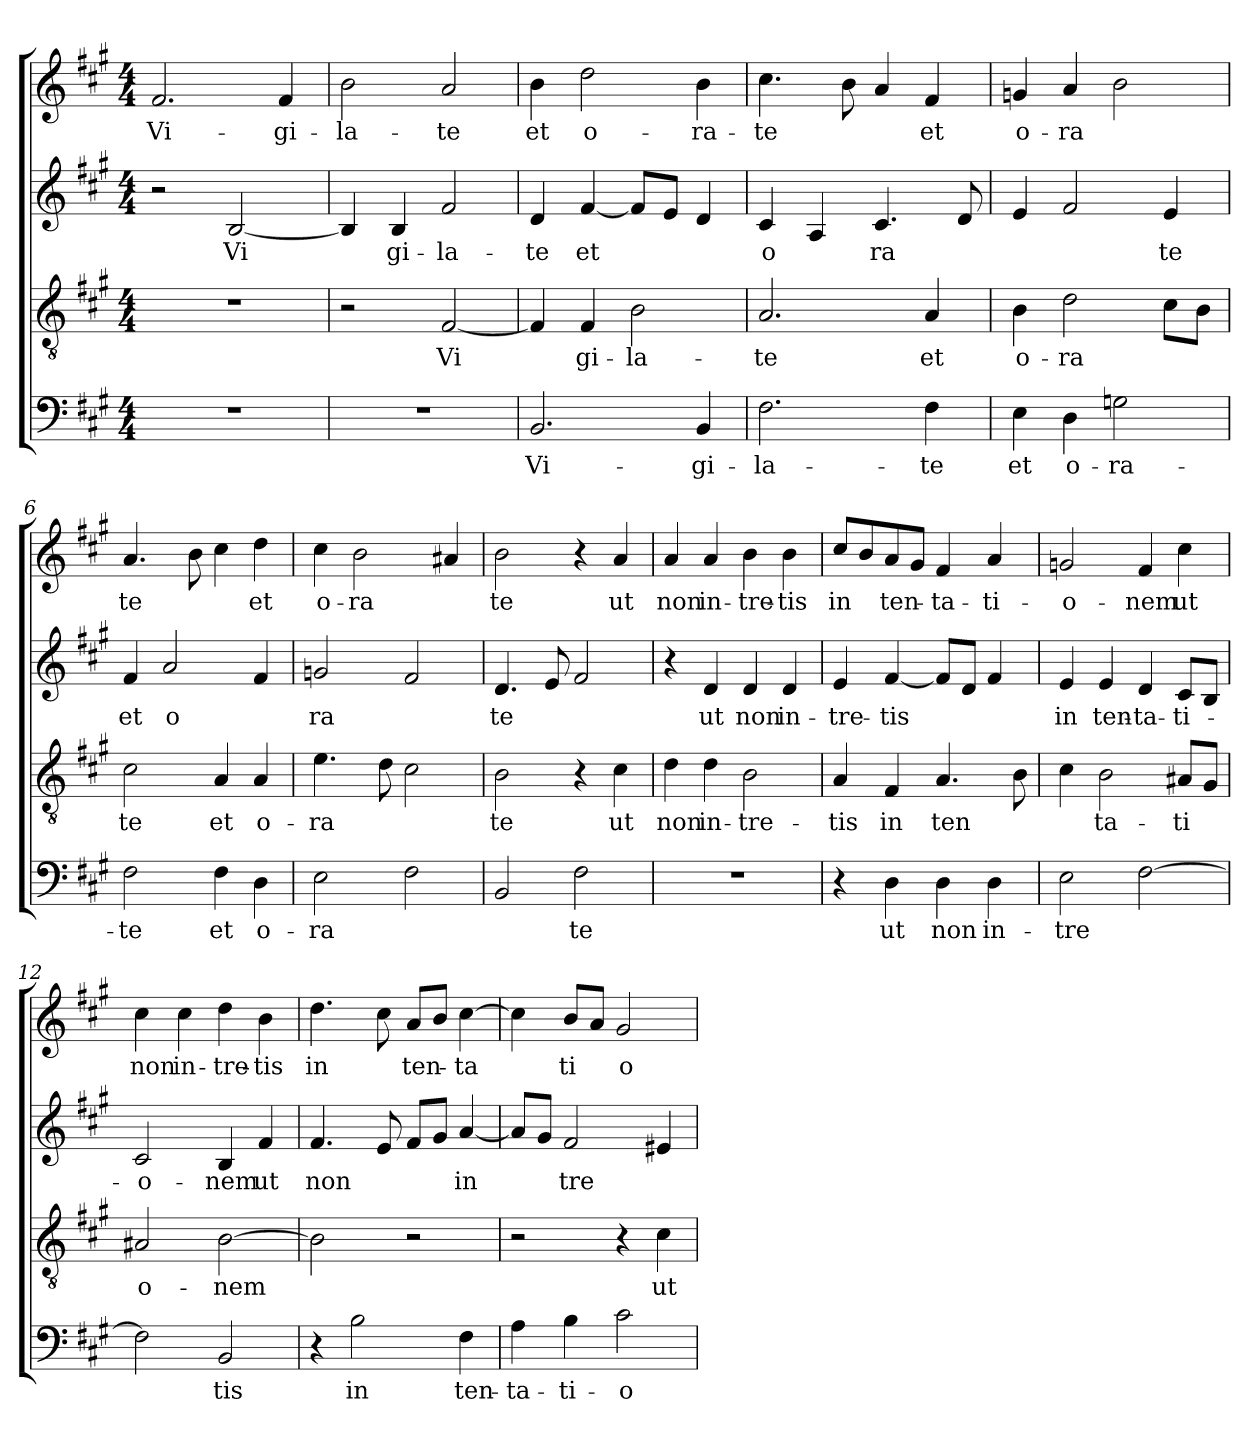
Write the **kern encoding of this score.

**kern	**text	**kern	**text	**kern	**text	**kern	**text
*part4	*part4	*part3	*part3	*part2	*part2	*part1	*part1
*staff4	*staff4	*staff3	*staff3	*staff2	*staff2	*staff1	*staff1
*clefF4	*	*clefGv2	*	*clefG2	*	*clefG2	*
*k[f#c#g#]	*	*k[f#c#g#]	*	*k[f#c#g#]	*	*k[f#c#g#]	*
*A:	*	*A:	*	*A:	*	*A:	*
*M4/4	*	*M4/4	*	*M4/4	*	*M4/4	*
=1	=1	=1	=1	=1	=1	=1	=1
!	!	!	!	!	!	!	!LO:LY:b
1r	.	1r	.	2r	.	2.f#</	Vi-
!	!	!	!	!	!LO:LY:b	!	!
.	.	.	.	[<2B/	Vi	.	.
!	!	!	!	!	!	!	!LO:LY:b
.	.	.	.	.	.	4f#/	-gi-
=2	=2	=2	=2	=2	=2	=2	=2
!	!	!	!	!	!	!	!LO:LY:b
1r	.	2r	.	4B/]	.	2b\	-la-
!	!	!	!	!	!LO:LY:b	!	!
.	.	.	.	4B/	gi-	.	.
!	!	!	!LO:LY:b	!	!LO:LY:b	!	!LO:LY:b
.	.	[<2F#/	Vi	2f#/	-la-	2a/	-te
=3	=3	=3	=3	=3	=3	=3	=3
!	!LO:LY:b	!	!	!	!LO:LY:b	!	!LO:LY:b
2.BB/	Vi-	4F#/]	.	4d/	-te	4b\	et
!	!	!	!LO:LY:b	!	!LO:LY:b	!	!LO:LY:b
.	.	4F#/	gi-	[<4f#/	et	2dd\	o-
!	!	!	!LO:LY:b	!	!	!	!
.	.	2B\	-la-	8f#/L]	.	.	.
.	.	.	.	8e/J	.	.	.
!	!LO:LY:b	!	!	!	!	!	!LO:LY:b
4BB/	-gi-	.	.	4d/	.	4b\	-ra-
=4	=4	=4	=4	=4	=4	=4	=4
!	!LO:LY:b	!	!LO:LY:b	!	!LO:LY:b:rj	!	!LO:LY:b
2.F#\	-la-	2.A/	-te	4c#/	o	4.cc#\	-te
.	.	.	.	4A/	.	.	.
.	.	.	.	.	.	8b\	.
!	!	!	!	!	!LO:LY:b	!	!
.	.	.	.	4.c#/	ra	4a/	.
!	!LO:LY:b	!	!LO:LY:b	!	!	!	!LO:LY:b
4F#\	-te	4A/	et	.	.	4f#/	et
.	.	.	.	8d/	.	.	.
=5	=5	=5	=5	=5	=5	=5	=5
!	!LO:LY:b	!	!LO:LY:b	!	!	!	!LO:LY:b
4E\	et	4B\	o-	4e/	.	4gn/	o-
!	!LO:LY:b	!	!LO:LY:b	!	!	!	!LO:LY:b
4D\	o-	2d\	-ra	2f#/	.	4a/	-ra
!	!LO:LY:b	!	!	!	!	!	!
2Gn\	-ra-	.	.	.	.	2b\	.
!	!	!	!	!	!LO:LY:b	!	!
.	.	8c#\L	.	4e/	te	.	.
.	.	8B\J	.	.	.	.	.
=6	=6	=6	=6	=6	=6	=6	=6
!	!LO:LY:b	!	!LO:LY:b	!	!LO:LY:b	!	!LO:LY:b
2F#\	-te	2c#\	te	4f#/	et	4.a/	te
!	!	!	!	!	!LO:LY:b:rj	!	!
.	.	.	.	2a/	o	.	.
.	.	.	.	.	.	8b\	.
!	!LO:LY:b	!	!LO:LY:b	!	!	!	!
4F#\	et	4A/	et	.	.	4cc#\	.
!	!LO:LY:b	!	!LO:LY:b	!	!	!	!LO:LY:b
4D\	o-	4A/	o-	4f#/	.	4dd\	et
=7	=7	=7	=7	=7	=7	=7	=7
!	!LO:LY:b	!	!LO:LY:b	!	!LO:LY:b	!	!LO:LY:b
2E\	-ra	4.e\	-ra	2gn/	ra	4cc#\	o-
!	!	!	!	!	!	!	!LO:LY:b
.	.	.	.	.	.	2b\	-ra
.	.	8d\	.	.	.	.	.
2F#\	.	2c#\	.	2f#/	.	.	.
.	.	.	.	.	.	4a#X/	.
!!LO:LB:g=z
=8	=8	=8	=8	=8	=8	=8	=8
!	!	!	!LO:LY:b	!	!LO:LY:b	!	!LO:LY:b
2BB/	.	2B\	te	4.d/	te	2b\	te
.	.	.	.	8e/	.	.	.
!	!LO:LY:b	!	!	!	!	!	!
2F#\	te	4r	.	2f#/	.	4r	.
!	!	!	!LO:LY:b	!	!	!	!LO:LY:b
.	.	4c#\	ut	.	.	4a/	ut
=9	=9	=9	=9	=9	=9	=9	=9
!	!	!	!LO:LY:b	!	!	!	!LO:LY:b
1r	.	4d\	non	4r	.	4a/	non
!	!	!	!LO:LY:b	!	!LO:LY:b	!	!LO:LY:b
.	.	4d\	in-	4d/	ut	4a/	in-
!	!	!	!LO:LY:b	!	!LO:LY:b	!	!LO:LY:b
.	.	2B\	-tre-	4d/	non	4b\	-tre-
!	!	!	!	!	!LO:LY:b	!	!LO:LY:b
.	.	.	.	4d/	in-	4b\	-tis
=10	=10	=10	=10	=10	=10	=10	=10
!	!	!	!LO:LY:b	!	!LO:LY:b	!	!LO:LY:b
4r	.	4A/	-tis	4e/	-tre-	8cc#/L	in
.	.	.	.	.	.	8b/	.
!	!LO:LY:b	!	!LO:LY:b	!	!LO:LY:b	!	!LO:LY:b
4D\	ut	4F#/	in	[<4f#/	-tis	8a/	ten-
.	.	.	.	.	.	8g#/J	.
!	!LO:LY:b	!	!LO:LY:b	!	!	!	!LO:LY:b
4D\	non	4.A/	ten	8f#/L]	.	4f#/	-ta-
.	.	.	.	8d/J	.	.	.
!	!LO:LY:b	!	!	!	!	!	!LO:LY:b
4D\	in-	.	.	4f#/	.	4a/	-ti-
.	.	8B\	.	.	.	.	.
=11	=11	=11	=11	=11	=11	=11	=11
!	!LO:LY:b	!	!	!	!LO:LY:b	!	!LO:LY:b
2E\	-tre	4c#\	.	4e/	in	2gn/	-o-
!	!	!	!LO:LY:b	!	!LO:LY:b	!	!
.	.	2B\	ta-	4e/	ten-	.	.
!	!	!	!	!	!LO:LY:b	!	!LO:LY:b
[>2F#\	.	.	.	4d/	-ta-	4f#/	-nem
!	!	!	!LO:LY:b	!	!LO:LY:b	!	!LO:LY:b
.	.	8A#X/L	-ti	8c#/L	-ti-	4cc#\	ut
.	.	8G#/J	.	8B/J	.	.	.
=12	=12	=12	=12	=12	=12	=12	=12
!	!	!	!LO:LY:b	!	!LO:LY:b	!	!LO:LY:b
2F#\]	.	2A#X/	o-	2c#/	-o-	4cc#\	non
!	!	!	!	!	!	!	!LO:LY:b
.	.	.	.	.	.	4cc#\	in-
!	!LO:LY:b	!	!LO:LY:b	!	!LO:LY:b	!	!LO:LY:b
2BB/	tis	[<2B\	-nem	4B/	-nem	4dd\	-tre-
!	!	!	!	!	!LO:LY:b	!	!LO:LY:b
.	.	.	.	4f#/	ut	4b\	-tis
!!LO:LB:g=z
=13	=13	=13	=13	=13	=13	=13	=13
!	!	!	!	!	!LO:LY:b	!	!LO:LY:b
4r	.	2B\]	.	4.f#/	non	4.dd\	in
!	!LO:LY:b	!	!	!	!	!	!
2B\	in	.	.	.	.	.	.
.	.	.	.	8e/	.	8cc#\	.
!	!	!	!	!	!	!	!LO:LY:b
.	.	2r	.	8f#/L	.	8a/L	ten-
.	.	.	.	8g#/J	.	8b/J	.
!	!LO:LY:b	!	!	!	!LO:LY:b	!	!LO:LY:b
4F#\	ten-	.	.	[<4a/	in	[>4cc#\	-ta
=14	=14	=14	=14	=14	=14	=14	=14
!	!LO:LY:b	!	!	!	!	!	!
4A\	-ta-	2r	.	8a/L]	.	4cc#\]	.
.	.	.	.	8g#/J	.	.	.
!	!LO:LY:b	!	!	!	!LO:LY:b	!	!LO:LY:b
4B\	-ti-	.	.	2f#/	tre	8b/L	ti
.	.	.	.	.	.	8a/J	.
!	!LO:LY:b	!	!	!	!	!	!LO:LY:b
2c#\	-o-	4r	.	.	.	2g#/	o-
!	!	!	!LO:LY:b	!	!	!	!
.	.	4c#\	ut	4e#X/	.	.	.
=	=	=	=	=	=	=	=
*-	*-	*-	*-	*-	*-	*-	*-
